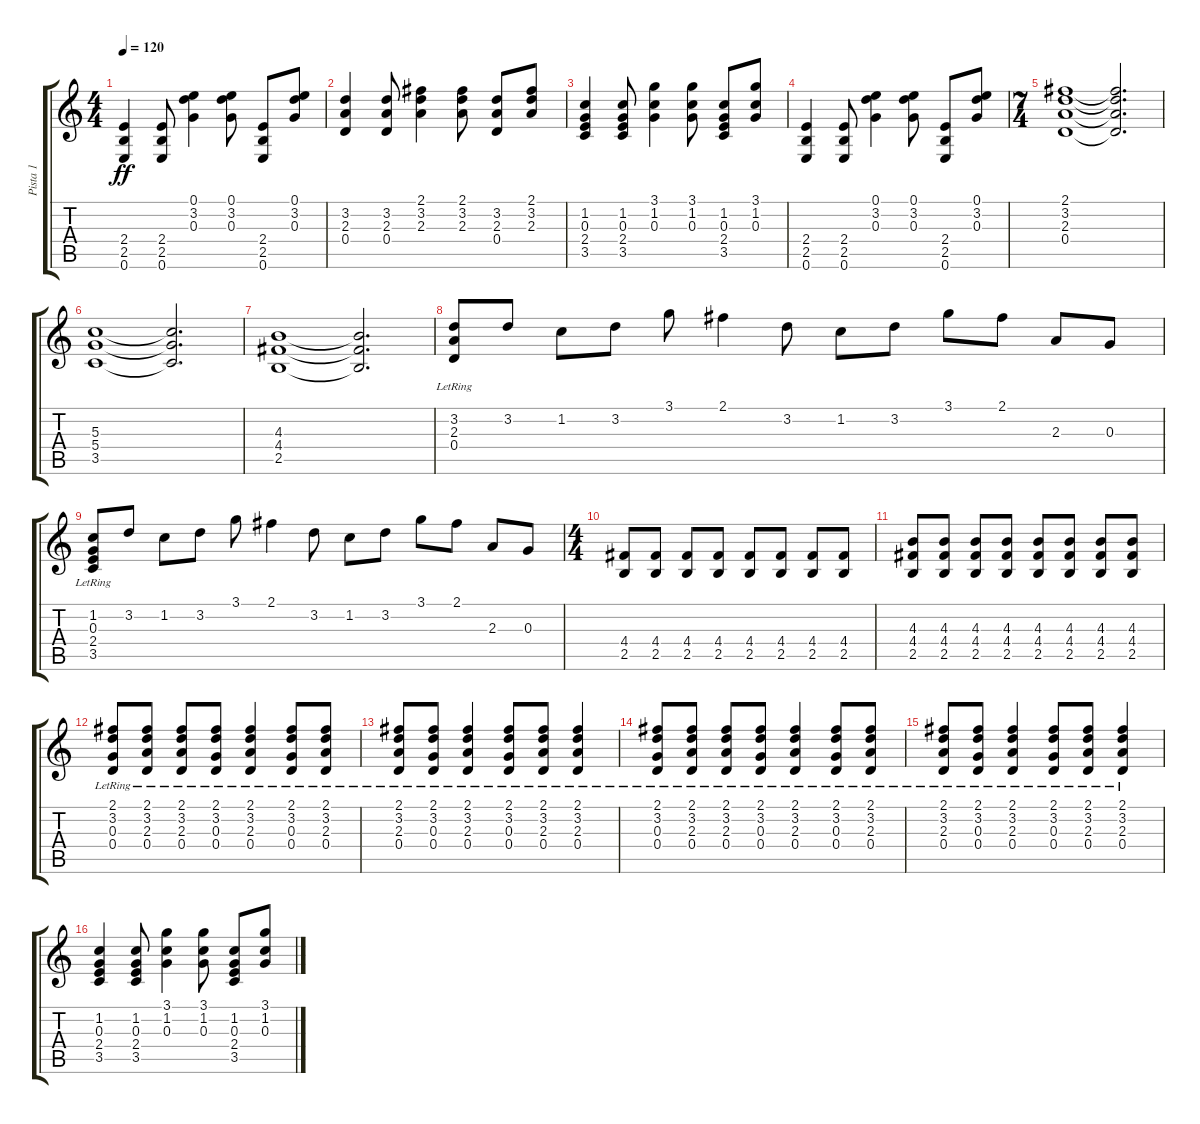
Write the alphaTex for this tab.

\track ("Pista 1" "Pista 1") {instrument acousticguitarsteel}
\staff {score tabs}
\tuning (E4 B3 G3 D3 A2 E2) {hide}
\ts (4 4)
\tempo 120
\clef g2
\ks c
(2.4 2.5 0.6).4{dy ff} (2.4 2.5 0.6).8 (0.1 3.2 0.3).4 (0.1 3.2 0.3).8 (2.4 2.5 0.6).8 (0.1 3.2 0.3).8 |
(3.2 2.3 0.4).4 (3.2 2.3 0.4).8 (2.1 3.2 2.3).4 (2.1 3.2 2.3).8 (3.2 2.3 0.4).8 (2.1 3.2 2.3).8 |
(1.2 0.3 2.4 3.5).4 (1.2 0.3 2.4 3.5).8 (3.1 1.2 0.3).4 (3.1 1.2 0.3).8 (1.2 0.3 2.4 3.5).8 (3.1 1.2 0.3).8 |
(2.4 2.5 0.6).4 (2.4 2.5 0.6).8 (0.1 3.2 0.3).4 (0.1 3.2 0.3).8 (2.4 2.5 0.6).8 (0.1 3.2 0.3).8 |
\ts (7 4)
(2.1 3.2 2.3 0.4).1 (2.1{t} 3.2{t} 2.3{t} 0.4{t}).2{d} |
(5.3 5.4 3.5).1 (5.3{t} 5.4{t} 3.5{t}).2{d} |
(4.3 4.4 2.5).1 (4.3{t} 4.4{t} 2.5{t}).2{d} |
(3.2{lr} 2.3{lr} 0.4{lr}).8 3.2.8 1.2.8 3.2.8 3.1.8 2.1.4 3.2.8 1.2.8 3.2.8 3.1.8 2.1.8 2.3.8 0.3.8 |
(1.2{lr} 0.3{lr} 2.4 3.5{lr}).8 3.2.8 1.2.8 3.2.8 3.1.8 2.1.4 3.2.8 1.2.8 3.2.8 3.1.8 2.1.8 2.3.8 0.3.8 |
\ts (4 4)
(4.4 2.5).8 (4.4 2.5).8 (4.4 2.5).8 (4.4 2.5).8 (4.4 2.5).8 (4.4 2.5).8 (4.4 2.5).8 (4.4 2.5).8 |
(4.3 4.4 2.5).8 (4.3 4.4 2.5).8 (4.3 4.4 2.5).8 (4.3 4.4 2.5).8 (4.3 4.4 2.5).8 (4.3 4.4 2.5).8 (4.3 4.4 2.5).8 (4.3 4.4 2.5).8 |
(2.1{lr} 3.2{lr} 0.3{lr} 0.4{lr}).8 (2.1{lr} 3.2{lr} 2.3{lr} 0.4{lr}).8 (2.1{lr} 3.2{lr} 2.3{lr} 0.4{lr}).8 (2.1{lr} 3.2{lr} 0.3{lr} 0.4{lr}).8 (2.1{lr} 3.2{lr} 2.3{lr} 0.4{lr}).4 (2.1{lr} 3.2{lr} 0.3{lr} 0.4{lr}).8 (2.1{lr} 3.2{lr} 2.3{lr} 0.4{lr}).8 |
(2.1{lr} 3.2{lr} 2.3{lr} 0.4{lr}).8 (2.1{lr} 3.2{lr} 0.3{lr} 0.4{lr}).8 (2.1{lr} 3.2{lr} 2.3{lr} 0.4{lr}).4 (2.1{lr} 3.2{lr} 0.3{lr} 0.4{lr}).8 (2.1{lr} 3.2{lr} 2.3{lr} 0.4{lr}).8 (2.1{lr} 3.2{lr} 2.3{lr} 0.4{lr}).4 |
(2.1{lr} 3.2{lr} 0.3{lr} 0.4{lr}).8 (2.1{lr} 3.2{lr} 2.3{lr} 0.4{lr}).8 (2.1{lr} 3.2{lr} 2.3{lr} 0.4{lr}).8 (2.1{lr} 3.2{lr} 0.3{lr} 0.4{lr}).8 (2.1{lr} 3.2{lr} 2.3{lr} 0.4{lr}).4 (2.1{lr} 3.2{lr} 0.3{lr} 0.4{lr}).8 (2.1{lr} 3.2{lr} 2.3{lr} 0.4{lr}).8 |
(2.1{lr} 3.2{lr} 2.3{lr} 0.4{lr}).8 (2.1{lr} 3.2{lr} 0.3{lr} 0.4{lr}).8 (2.1{lr} 3.2{lr} 2.3{lr} 0.4{lr}).4 (2.1{lr} 3.2{lr} 0.3{lr} 0.4{lr}).8 (2.1{lr} 3.2{lr} 2.3{lr} 0.4{lr}).8 (2.1{lr} 3.2{lr} 2.3{lr} 0.4{lr}).4 |
(1.2 0.3 2.4 3.5).4 (1.2 0.3 2.4 3.5).8 (3.1 1.2 0.3).4 (3.1 1.2 0.3).8 (1.2 0.3 2.4 3.5).8 (3.1 1.2 0.3).8
